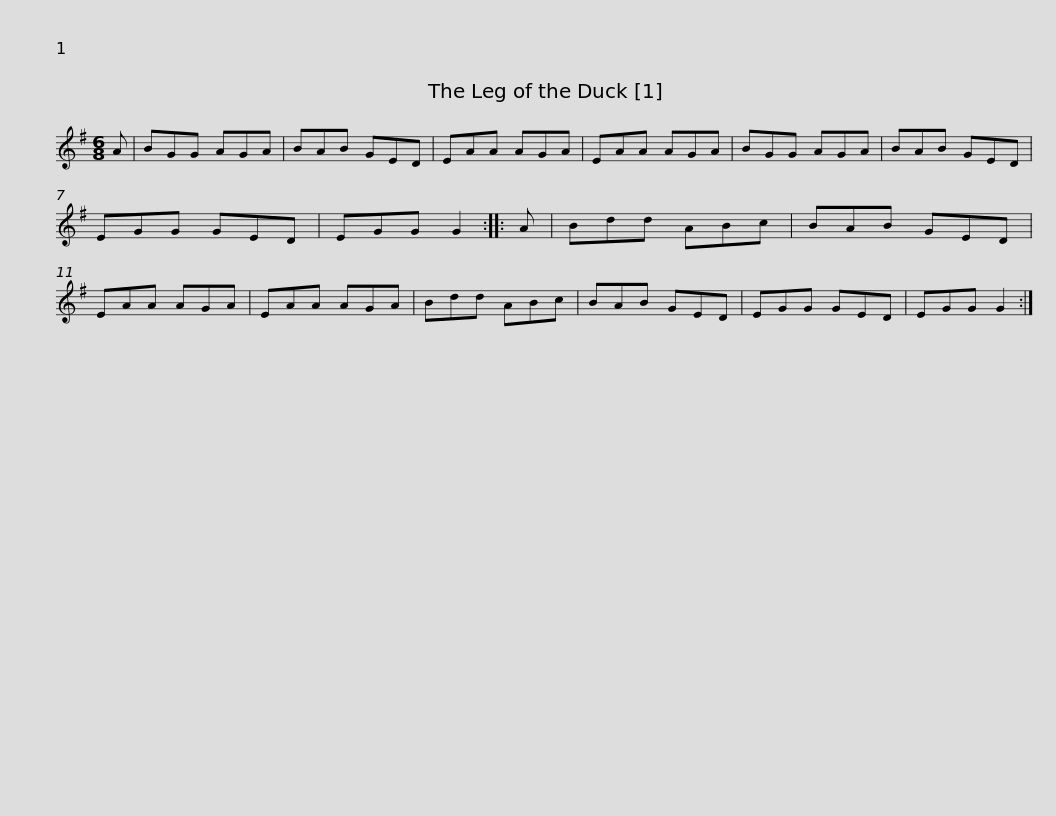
X:1
L:1/8
M:6/8
I:linebreak $
K:G
V:1 treble
V:1
 A | BGG AGA | BAB GED | EAA AGA | EAA AGA | %5
 BGG AGA | BAB GED | EGG GED |$ EGG G2 :: A | %10
 Bdd ABc | BAB GED | EAA AGA | EAA AGA | Bdd ABc | %15
 BAB GED |$ EGG GED | EGG G2 :| %18
